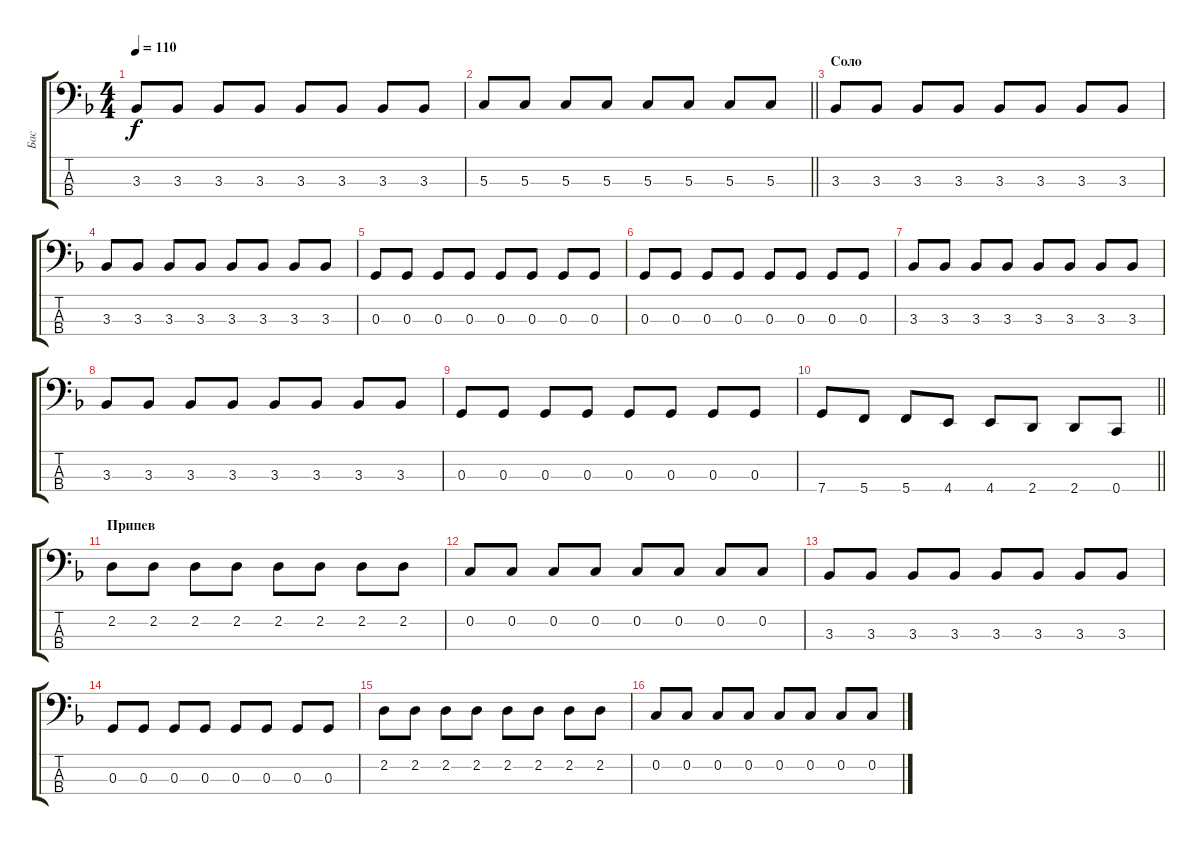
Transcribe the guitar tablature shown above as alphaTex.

\track ("Бас" "Бас") {instrument electricbassfinger}
\staff {score tabs}
\tuning (F2 C2 G1 C1) {hide}
\ts (4 4)
\tempo 110
\clef f4
\ks dminor
3.3.8{dy f} 3.3.8 3.3.8 3.3.8 3.3.8 3.3.8 3.3.8 3.3.8 |
\barLineRight lightlight
5.3.8 5.3.8 5.3.8 5.3.8 5.3.8 5.3.8 5.3.8 5.3.8 |
\section ("" "Соло")
3.3.8 3.3.8 3.3.8 3.3.8 3.3.8 3.3.8 3.3.8 3.3.8 |
3.3.8 3.3.8 3.3.8 3.3.8 3.3.8 3.3.8 3.3.8 3.3.8 |
0.3.8 0.3.8 0.3.8 0.3.8 0.3.8 0.3.8 0.3.8 0.3.8 |
0.3.8 0.3.8 0.3.8 0.3.8 0.3.8 0.3.8 0.3.8 0.3.8 |
3.3.8 3.3.8 3.3.8 3.3.8 3.3.8 3.3.8 3.3.8 3.3.8 |
3.3.8 3.3.8 3.3.8 3.3.8 3.3.8 3.3.8 3.3.8 3.3.8 |
0.3.8 0.3.8 0.3.8 0.3.8 0.3.8 0.3.8 0.3.8 0.3.8 |
\barLineRight lightlight
7.4.8 5.4.8 5.4.8 4.4.8 4.4.8 2.4.8 2.4.8 0.4.8 |
\section ("" "Припев")
2.2.8 2.2.8 2.2.8 2.2.8 2.2.8 2.2.8 2.2.8 2.2.8 |
0.2.8 0.2.8 0.2.8 0.2.8 0.2.8 0.2.8 0.2.8 0.2.8 |
3.3.8 3.3.8 3.3.8 3.3.8 3.3.8 3.3.8 3.3.8 3.3.8 |
0.3.8 0.3.8 0.3.8 0.3.8 0.3.8 0.3.8 0.3.8 0.3.8 |
2.2.8 2.2.8 2.2.8 2.2.8 2.2.8 2.2.8 2.2.8 2.2.8 |
0.2.8 0.2.8 0.2.8 0.2.8 0.2.8 0.2.8 0.2.8 0.2.8
